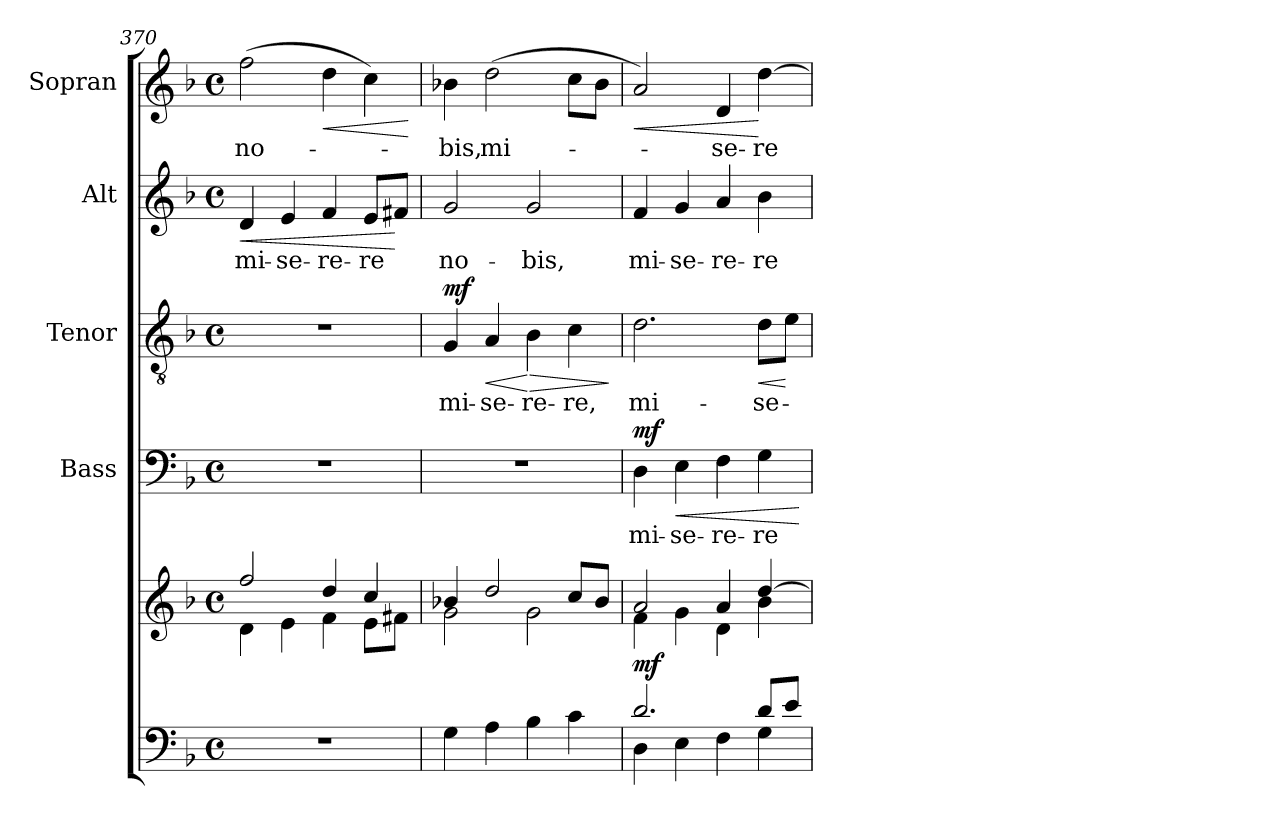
**kern	**kern	**dynam	**kern	**text	**dynam	**kern	**text	**dynam	**kern	**text	**dynam	**kern	**text	**dynam
*part5	*part5	*part5	*part4	*part4	*part4	*part3	*part3	*part3	*part2	*part2	*part2	*part1	*part1	*part1
*staff6	*staff5	*staff5/6	*staff4	*staff4	*staff4	*staff3	*staff3	*staff3	*staff2	*staff2	*staff2	*staff1	*staff1	*staff1
*	*	*	*I"Bass	*	*	*I"Tenor	*	*	*I"Alt	*	*	*I"Sopran	*	*
*	*	*	*I'B.	*	*	*I'T.	*	*	*I'A.	*	*	*I'S.	*	*
*clefF4	*clefG2	*	*clefF4	*	*	*clefGv2	*	*	*clefG2	*	*	*clefG2	*	*
*k[b-]	*k[b-]	*	*k[b-]	*	*	*k[b-]	*	*	*k[b-]	*	*	*k[b-]	*	*
*F:	*F:	*	*F:	*	*	*F:	*	*	*F:	*	*	*F:	*	*
*M4/4	*M4/4	*	*M4/4	*	*	*M4/4	*	*	*M4/4	*	*	*M4/4	*	*
*met(c)	*met(c)	*	*met(c)	*	*	*met(c)	*	*	*met(c)	*	*	*met(c)	*	*
=370	=370	=370	=370	=370	=370	=370	=370	=370	=370	=370	=370	=370	=370	=370
*	*^	*	*	*	*	*	*	*	*	*	*	*	*	*
!	!	!	!	!	!	!	!	!	!	!	!LO:LY:b	!LO:HP:b	!	!LO:LY:b	!
1r	2ff/	4d\	.	1r	.	.	1r	.	.	4d/	mi-	<	(>2ff\	no-	.
!	!	!	!	!	!	!	!	!	!	!	!LO:LY:b	!	!	!	!
.	.	4e\	.	.	.	.	.	.	.	4e/	-se-	.	.	.	.
!	!	!	!	!	!	!	!	!	!	!	!LO:LY:b	!	!	!	!LO:HP:b
.	4dd/	4f\	.	.	.	.	.	.	.	4f/	-re-	.	4dd\	.	<
!	!	!	!	!	!	!	!	!	!	!	!LO:LY:b	!	!	!	!
.	4cc/	8e\L	.	.	.	.	.	.	.	8e/L	-re	.	4cc\)	.	.
.	.	8f#X\J	.	.	.	.	.	.	.	8f#X/J	.	[	.	.	.
*	*v	*v	*	*	*	*	*	*	*	*	*	*	*	*	*
.	.	.	.	.	.	.	.	.	.	.	.	.	.	[
=371	=371	=371	=371	=371	=371	=371	=371	=371	=371	=371	=371	=371	=371	=371
*	*^	*	*	*	*	*	*	*	*	*	*	*	*	*
!	!	!	!	!	!	!	!	!LO:LY:b	!LO:DY:a	!	!LO:LY:b	!	!	!LO:LY:b	!
4G\	4b-X/	2g\	.	1r	.	.	4G/	mi-	mf	2g/	no-	.	4b-X\	-bis,	.
!	!	!	!	!	!	!	!	!LO:LY:b	!LO:HP:b	!	!	!	!	!LO:LY:b	!
4A\	2dd/	.	.	.	.	.	4A/	-se-	<	.	.	.	(>2dd\	mi-	.
!	!	!	!	!	!	!	!	!LO:LY:b	!LO:HP:n=1:b	!	!LO:LY:b	!	!	!	!
4B-\	.	2g\	.	.	.	.	4B-\	-re-	[ >	2g/	-bis,	.	.	.	.
!	!	!	!	!	!	!	!	!LO:LY:b	!	!	!	!	!	!	!
4c\	8cc/L	.	.	.	.	.	4c\	-re,	.	.	.	.	8cc\L	.	.
.	8b-/J	.	.	.	.	.	.	.	.	.	.	.	8b-\J	.	.
*	*v	*v	*	*	*	*	*	*	*	*	*	*	*	*	*
.	.	.	.	.	.	.	.	]	.	.	.	.	.	.
!!LO:PB:g=z
=372	=372	=372	=372	=372	=372	=372	=372	=372	=372	=372	=372	=372	=372	=372
*^	*^	*	*	*	*	*	*	*	*	*	*	*	*	*
!	!	!	!	!LO:DY:b	!	!LO:LY:b	!LO:DY:a	!	!LO:LY:b	!	!	!LO:LY:b	!	!	!	!LO:HP:b
2.d/	4D\	2a/	4f\	mf	4D\	mi-	mf	2.d\	mi-	.	4f/	mi-	.	2a/)	.	<
!	!	!	!	!	!	!LO:LY:b	!LO:HP:b	!	!	!	!	!LO:LY:b	!	!	!	!
.	4E\	.	4g\	.	4E\	-se-	<	.	.	.	4g/	-se-	.	.	.	.
!	!	!	!	!	!	!LO:LY:b	!	!	!	!	!	!LO:LY:b	!	!	!LO:LY:b	!
.	4F\	4a/	4d\	.	4F\	-re-	.	.	.	.	4a/	-re-	.	4d/	-se-	.
!	!	!	!	!	!	!LO:LY:b	!	!	!LO:LY:b	!LO:HP:b	!	!LO:LY:b	!	!	!LO:LY:b	!
8d/L	4G\	[>4dd/	4b-\	.	4G\	-re	.	8d\L	-se-	<	4b-\	-re	.	[4dd\	-re-	[
8e/J	.	.	.	.	.	.	.	8e\J	.	[	.	.	.	.	.	.
*v	*v	*	*	*	*	*	*	*	*	*	*	*	*	*	*	*
*	*v	*v	*	*	*	*	*	*	*	*	*	*	*	*	*
.	.	.	.	.	[	.	.	.	.	.	.	.	.	.
=	=	=	=	=	=	=	=	=	=	=	=	=	=	=
*-	*-	*-	*-	*-	*-	*-	*-	*-	*-	*-	*-	*-	*-	*-
